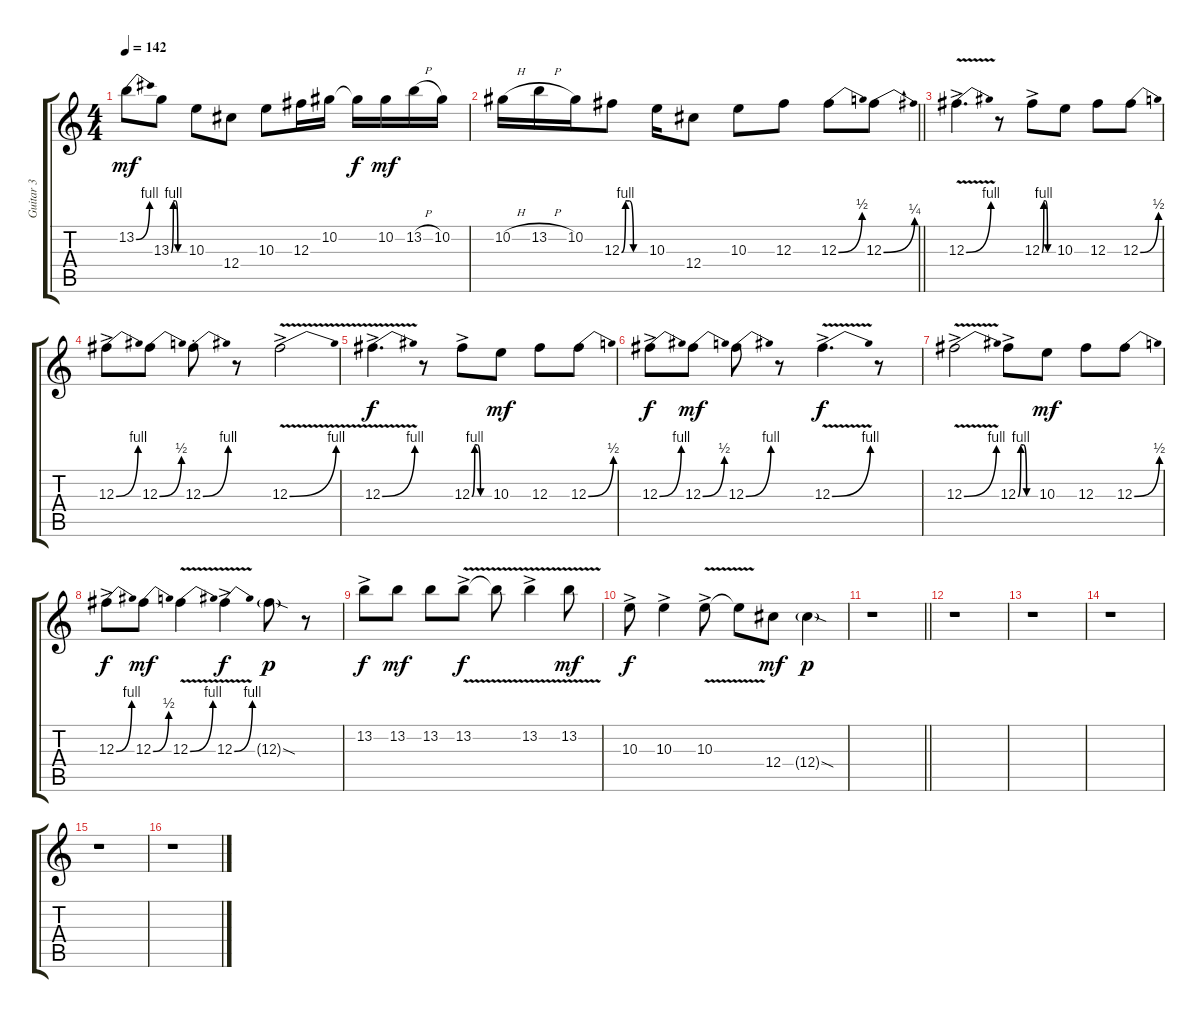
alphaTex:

\track ("Guitar 3" "Guitar 3") {instrument overdrivenguitar}
\staff {score tabs}
\tuning (Eb4 Bb3 Gb3 Db3 Ab2 Eb2) {hide}
\ts (4 4)
\tempo 142
\clef g2
\ks c
13.2{be (bend 0 0 60 4)}.8{dy mf} 13.3{be (custom 0 0 10 4 20 4 30 0 60 0)}.8 10.3.8 12.4.8 10.3.8 12.3.16 10.2.16 10.2{t}.16{dy f} 10.2.16{dy mf} 13.2{h}.16 10.2.16 |
\barLineRight lightlight
10.2{h}.16 13.2{h}.16 10.2.16 12.3{be (custom 0 0 10 4 20 4 30 0 60 0)}.8 10.3.16 12.4.8 10.3.8 12.3.8 12.3{be (bend 0 0 60 2)}.8 12.3{be (bend 0 0 60 1)}.8 |
12.3{be (bend 0 0 60 4) v ac}.4{d} r.8 12.3{be (custom 0 0 10 4 20 4 30 0 60 0) ac}.8 10.3.8 12.3.8 12.3{be (bend 0 0 60 2)}.8 |
12.3{be (bend 0 0 60 4) ac}.8 12.3{be (bend 0 0 60 2)}.8 12.3{be (bend 0 0 60 4) st}.8 r.8 12.3{be (bend 0 0 60 4) v ac}.2 |
12.3{be (bend 0 0 60 4) v ac}.4{d dy f} r.8 12.3{be (custom 0 0 10 4 20 4 30 0 60 0) ac}.8 10.3.8{dy mf} 12.3.8 12.3{be (bend 0 0 60 2)}.8 |
12.3{be (bend 0 0 60 4) ac}.8{dy f} 12.3{be (bend 0 0 60 2)}.8{dy mf} 12.3{be (bend 0 0 60 4)}.8 r.8 12.3{be (bend 0 0 60 4) v ac}.4{d dy f} r.8 |
12.3{be (bend 0 0 60 4) v ac}.2 12.3{be (custom 0 0 10 4 20 4 30 0 60 0) ac}.8 10.3.8{dy mf} 12.3.8 12.3{be (bend 0 0 60 2)}.8 |
12.3{be (bend 0 0 60 4) ac}.8{dy f} 12.3{be (bend 0 0 60 2)}.8{dy mf} 12.3{be (bend 0 0 60 4) v}.4 12.3{be (bend 0 0 60 4) v ac}.4{dy f} 12.3{sod g}.8{dy p} r.8 |
13.2{ac}.8{dy f} 13.2.8{dy mf} 13.2.8 13.2{v ac}.8{dy f} 13.2{t}.8 13.2{v ac}.4 13.2{v}.8{dy mf} |
10.3{ac}.8{dy f} 10.3{ac}.4 10.3{v ac}.8 10.3{t}.8 12.4.8{dy mf} 12.4{sod g}.4{dy p} |
\barLineRight lightlight
r.1 |
r.1 |
r.1 |
r.1 |
r.1 |
r.1
